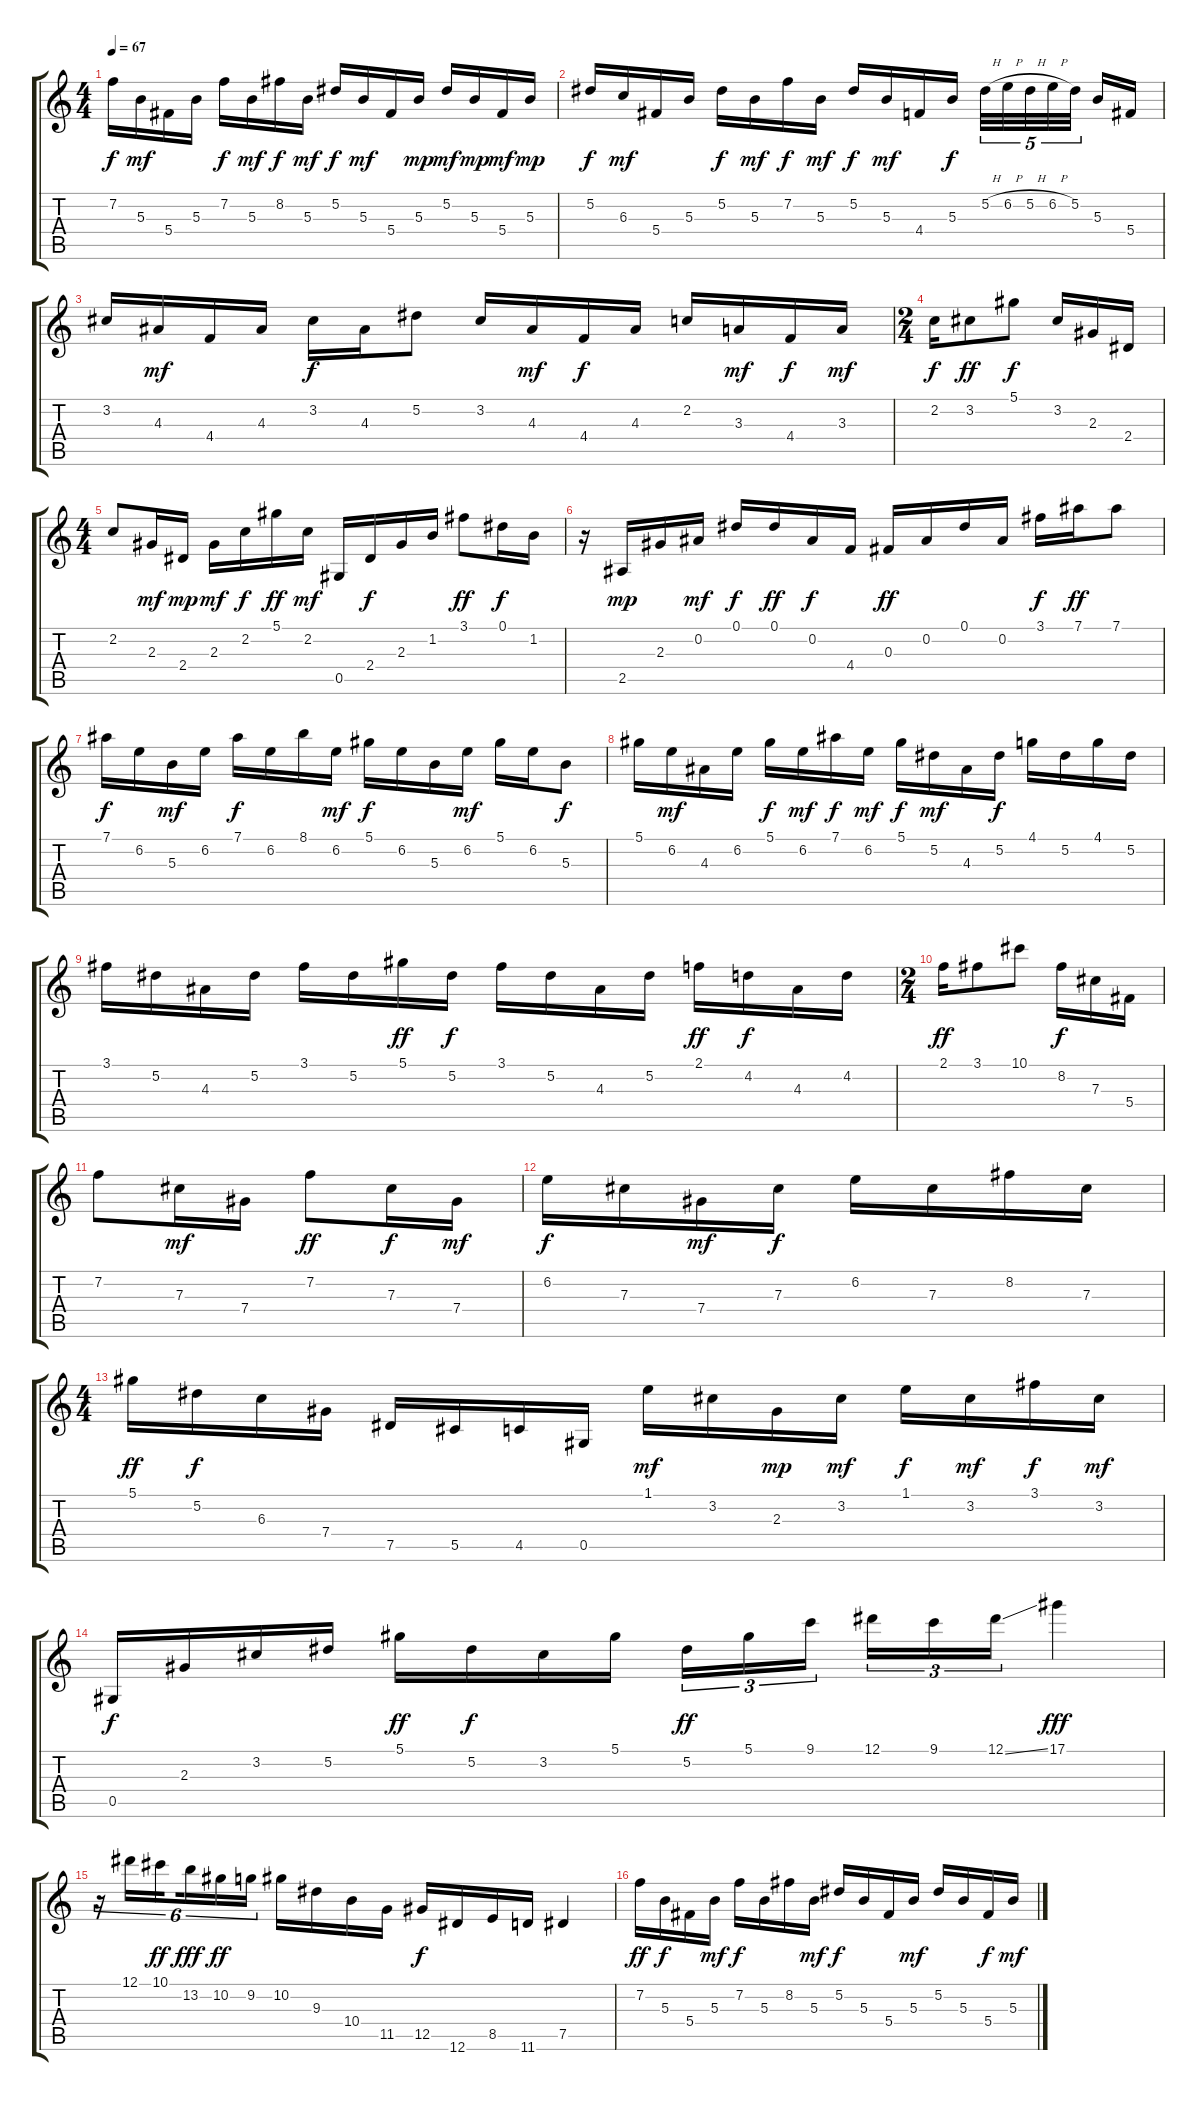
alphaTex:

\track "" {instrument acousticguitarsteel}
\staff {score tabs}
\tuning (Eb4 Bb3 Gb3 Db3 Ab2 Eb2) {hide}
\ts (4 4)
\tempo 67
\clef g2
\ks c
7.2.16{dy f instrument acousticguitarsteel} 5.3.16{dy mf} 5.4.16 5.3.16 7.2.16{dy f} 5.3.16{dy mf} 8.2.16{dy f} 5.3.16{dy mf} 5.2.16{dy f} 5.3.16{dy mf} 5.4.16 5.3.16{dy mp} 5.2.16{dy mf} 5.3.16{dy mp} 5.4.16{dy mf} 5.3.16{dy mp} |
5.2.16{dy f} 6.3.16{dy mf} 5.4.16 5.3.16 5.2.16{dy f} 5.3.16{dy mf} 7.2.16{dy f} 5.3.16{dy mf} 5.2.16{dy f} 5.3.16{dy mf} 4.4.16 5.3.16{dy f} 5.2{h}.32{tu (5 4)} 6.2{h}.32{tu (5 4)} 5.2{h}.32{tu (5 4)} 6.2{h}.32{tu (5 4)} 5.2.32{tu (5 4) beam splitsecondary} 5.3.16 5.4.16 |
3.2.16 4.3.16{dy mf} 4.4.16 4.3.16 3.2.16{dy f} 4.3.16 5.2.8 3.2.16 4.3.16{dy mf} 4.4.16{dy f} 4.3.16 2.2.16 3.3.16{dy mf} 4.4.16{dy f} 3.3.16{dy mf} |
\ts (2 4)
2.2.16{dy f} 3.2.8{dy ff} 5.1.8{dy f} 3.2.16 2.3.16 2.4.16 |
\ts (4 4)
2.2.8 2.3.16{dy mf} 2.4.16{dy mp} 2.3.16{dy mf} 2.2.16{dy f} 5.1.16{dy ff} 2.2.16{dy mf} 0.5.16 2.4.16{dy f} 2.3.16 1.2.16 3.1.8{dy ff} 0.1.16{dy f} 1.2.16 |
r.16 2.5.16{dy mp} 2.3.16 0.2.16{dy mf} 0.1.16{dy f} 0.1.16{dy ff} 0.2.16{dy f} 4.4.16 0.3.16{dy ff} 0.2.16 0.1.16 0.2.16 3.1.16{dy f} 7.1.16{dy ff} 7.1.8 |
7.1.16{dy f} 6.2.16 5.3.16{dy mf} 6.2.16 7.1.16{dy f} 6.2.16 8.1.16 6.2.16{dy mf} 5.1.16{dy f} 6.2.16 5.3.16 6.2.16{dy mf} 5.1.16 6.2.16 5.3.8{dy f} |
5.1.16 6.2.16{dy mf} 4.3.16 6.2.16 5.1.16{dy f} 6.2.16{dy mf} 7.1.16{dy f} 6.2.16{dy mf} 5.1.16{dy f} 5.2.16{dy mf} 4.3.16 5.2.16{dy f} 4.1.16 5.2.16 4.1.16 5.2.16 |
3.1.16 5.2.16 4.3.16 5.2.16 3.1.16 5.2.16 5.1.16{dy ff} 5.2.16{dy f} 3.1.16 5.2.16 4.3.16 5.2.16 2.1.16{dy ff} 4.2.16{dy f} 4.3.16 4.2.16 |
\ts (2 4)
2.1.16{dy ff} 3.1.8 10.1.8 8.2.16{dy f} 7.3.16 5.4.16 |
7.2.8 7.3.16{dy mf} 7.4.16 7.2.8{dy ff} 7.3.16{dy f} 7.4.16{dy mf} |
6.2.16{dy f} 7.3.16 7.4.16{dy mf} 7.3.16{dy f} 6.2.16 7.3.16 8.2.16 7.3.16 |
\ts (4 4)
5.1.16{dy ff} 5.2.16{dy f} 6.3.16 7.4.16 7.5.16 5.5.16 4.5.16 0.5.16 1.1.16{dy mf} 3.2.16 2.3.16{dy mp} 3.2.16{dy mf} 1.1.16{dy f} 3.2.16{dy mf} 3.1.16{dy f} 3.2.16{dy mf} |
0.5.16{dy f} 2.3.16 3.2.16 5.2.16 5.1.16{dy ff} 5.2.16{dy f} 3.2.16 5.1.16 5.2.16{tu (3 2) dy ff} 5.1.16{tu (3 2)} 9.1.16{tu (3 2) beam splitsecondary} 12.1.16{tu (3 2)} 9.1.16{tu (3 2)} 12.1{ss}.16{tu (3 2)} 17.1.4{dy fff} |
r.16{tu (6 4)} 12.1.16{tu (6 4)} 10.1.16{tu (6 4) dy ff beam splitsecondary} 13.2.16{tu (6 4) dy fff} 10.2.16{tu (6 4) dy ff} 9.2.16{tu (6 4)} 10.2.16 9.3.16 10.4.16 11.5.16 12.5.16{dy f} 12.6.16 8.5.16 11.6.16 7.5.4 |
7.2.16{dy ff} 5.3.16{dy f} 5.4.16 5.3.16{dy mf} 7.2.16{dy f} 5.3.16 8.2.16 5.3.16{dy mf} 5.2.16{dy f} 5.3.16 5.4.16 5.3.16{dy mf} 5.2.16 5.3.16 5.4.16{dy f} 5.3.16{dy mf}
